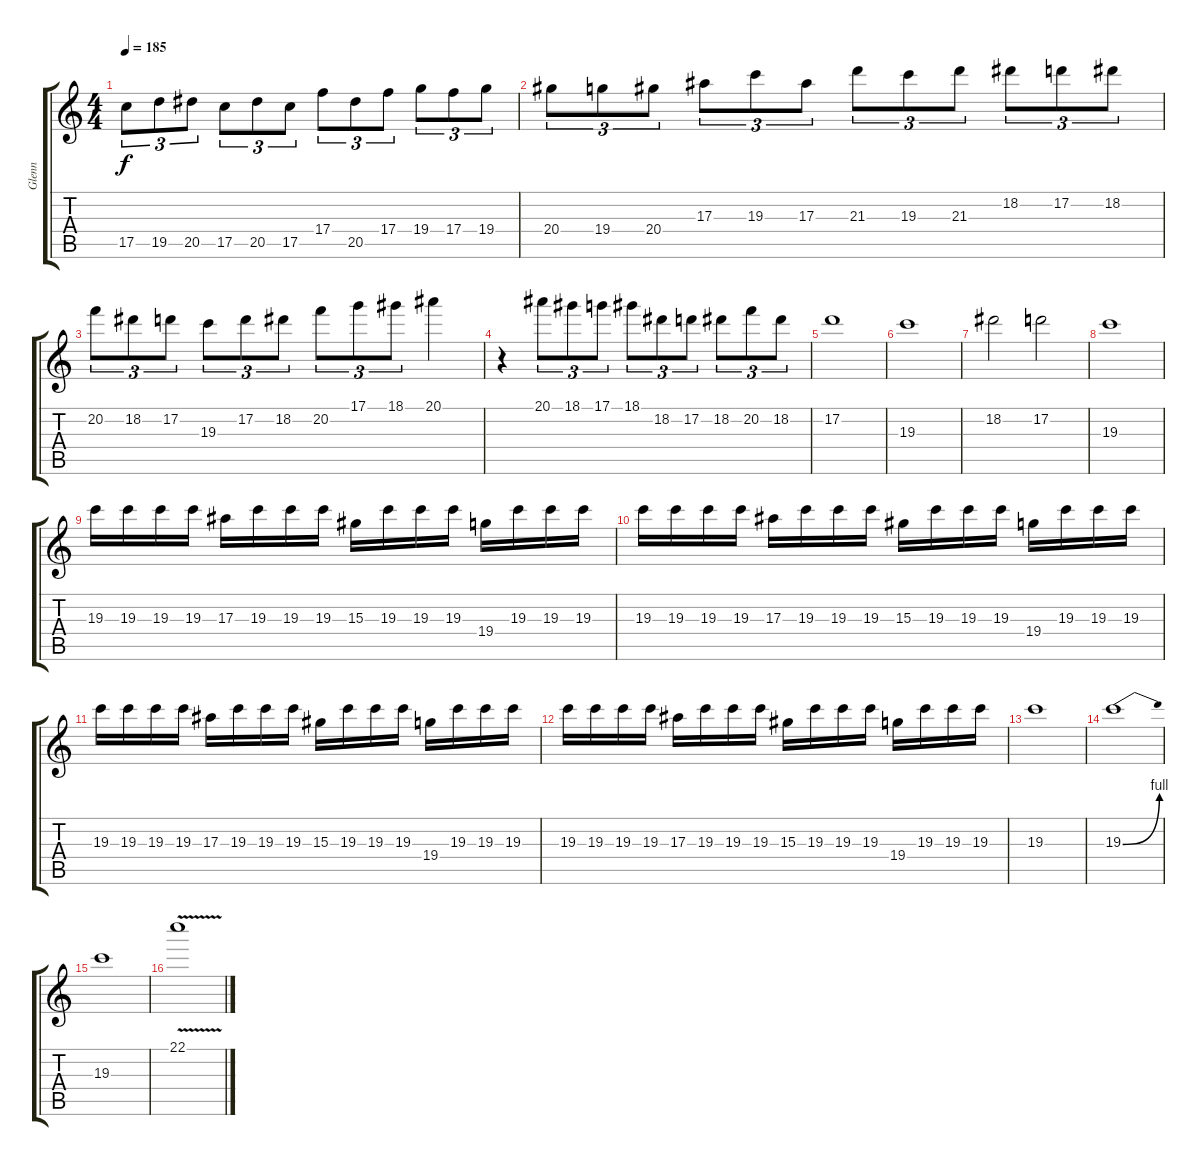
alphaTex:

\track ("Glenn" "Glenn") {instrument overdrivenguitar}
\staff {score tabs}
\tuning (D4 A3 F3 C3 G2 C2) {hide}
\ts (4 4)
\tempo 185
\clef g2
\ks c
17.5.8{tu (3 2) dy f} 19.5.8{tu (3 2)} 20.5.8{tu (3 2)} 17.5.8{tu (3 2)} 20.5.8{tu (3 2)} 17.5.8{tu (3 2)} 17.4.8{tu (3 2)} 20.5.8{tu (3 2)} 17.4.8{tu (3 2)} 19.4.8{tu (3 2)} 17.4.8{tu (3 2)} 19.4.8{tu (3 2)} |
20.4.8{tu (3 2)} 19.4.8{tu (3 2)} 20.4.8{tu (3 2)} 17.3.8{tu (3 2)} 19.3.8{tu (3 2)} 17.3.8{tu (3 2)} 21.3.8{tu (3 2)} 19.3.8{tu (3 2)} 21.3.8{tu (3 2)} 18.2.8{tu (3 2)} 17.2.8{tu (3 2)} 18.2.8{tu (3 2)} |
20.2.8{tu (3 2)} 18.2.8{tu (3 2)} 17.2.8{tu (3 2)} 19.3.8{tu (3 2)} 17.2.8{tu (3 2)} 18.2.8{tu (3 2)} 20.2.8{tu (3 2)} 17.1.8{tu (3 2)} 18.1.8{tu (3 2)} 20.1.4 |
r.4 20.1.8{tu (3 2)} 18.1.8{tu (3 2)} 17.1.8{tu (3 2)} 18.1.8{tu (3 2)} 18.2.8{tu (3 2)} 17.2.8{tu (3 2)} 18.2.8{tu (3 2)} 20.2.8{tu (3 2)} 18.2.8{tu (3 2)} |
17.2.1 |
19.3.1 |
18.2.2 17.2.2 |
19.3.1 |
19.3.16 19.3.16 19.3.16 19.3.16 17.3.16 19.3.16 19.3.16 19.3.16 15.3.16 19.3.16 19.3.16 19.3.16 19.4.16 19.3.16 19.3.16 19.3.16 |
19.3.16 19.3.16 19.3.16 19.3.16 17.3.16 19.3.16 19.3.16 19.3.16 15.3.16 19.3.16 19.3.16 19.3.16 19.4.16 19.3.16 19.3.16 19.3.16 |
19.3.16 19.3.16 19.3.16 19.3.16 17.3.16 19.3.16 19.3.16 19.3.16 15.3.16 19.3.16 19.3.16 19.3.16 19.4.16 19.3.16 19.3.16 19.3.16 |
19.3.16 19.3.16 19.3.16 19.3.16 17.3.16 19.3.16 19.3.16 19.3.16 15.3.16 19.3.16 19.3.16 19.3.16 19.4.16 19.3.16 19.3.16 19.3.16 |
19.3.1 |
19.3{be (bend 0 0 60 4)}.1 |
19.3.1 |
22.1{v}.1
